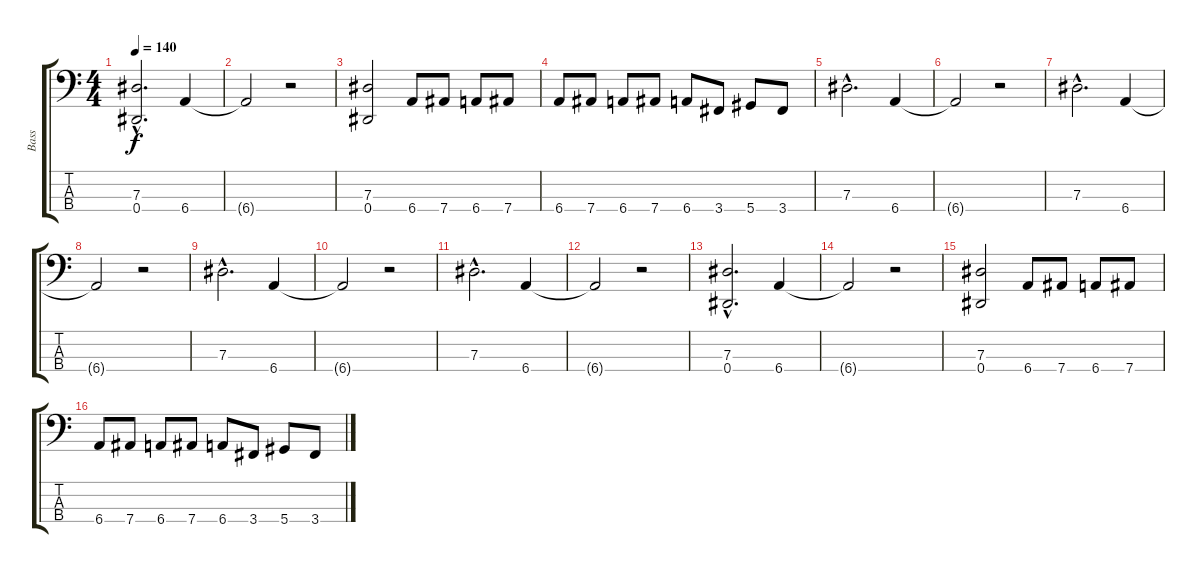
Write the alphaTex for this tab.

\track ("Bass" "Bass") {instrument electricbasspick}
\staff {score tabs}
\tuning (Gb2 Db2 Ab1 Eb1) {hide}
\ts (4 4)
\tempo 140
\clef f4
\ks c
(7.3{hac} 0.4{hac}).2{d dy f} 6.4.4 |
6.4{t}.2 r.2 |
(7.3 0.4).2 6.4.8 7.4.8 6.4.8 7.4.8 |
6.4.8 7.4.8 6.4.8 7.4.8 6.4.8 3.4.8 5.4.8 3.4.8 |
7.3{hac}.2{d} 6.4.4 |
6.4{t}.2 r.2 |
7.3{hac}.2{d} 6.4.4 |
6.4{t}.2 r.2 |
7.3{hac}.2{d} 6.4.4 |
6.4{t}.2 r.2 |
7.3{hac}.2{d} 6.4.4 |
6.4{t}.2 r.2 |
(7.3{hac} 0.4{hac}).2{d} 6.4.4 |
6.4{t}.2 r.2 |
(7.3 0.4).2 6.4.8 7.4.8 6.4.8 7.4.8 |
6.4.8 7.4.8 6.4.8 7.4.8 6.4.8 3.4.8 5.4.8 3.4.8
